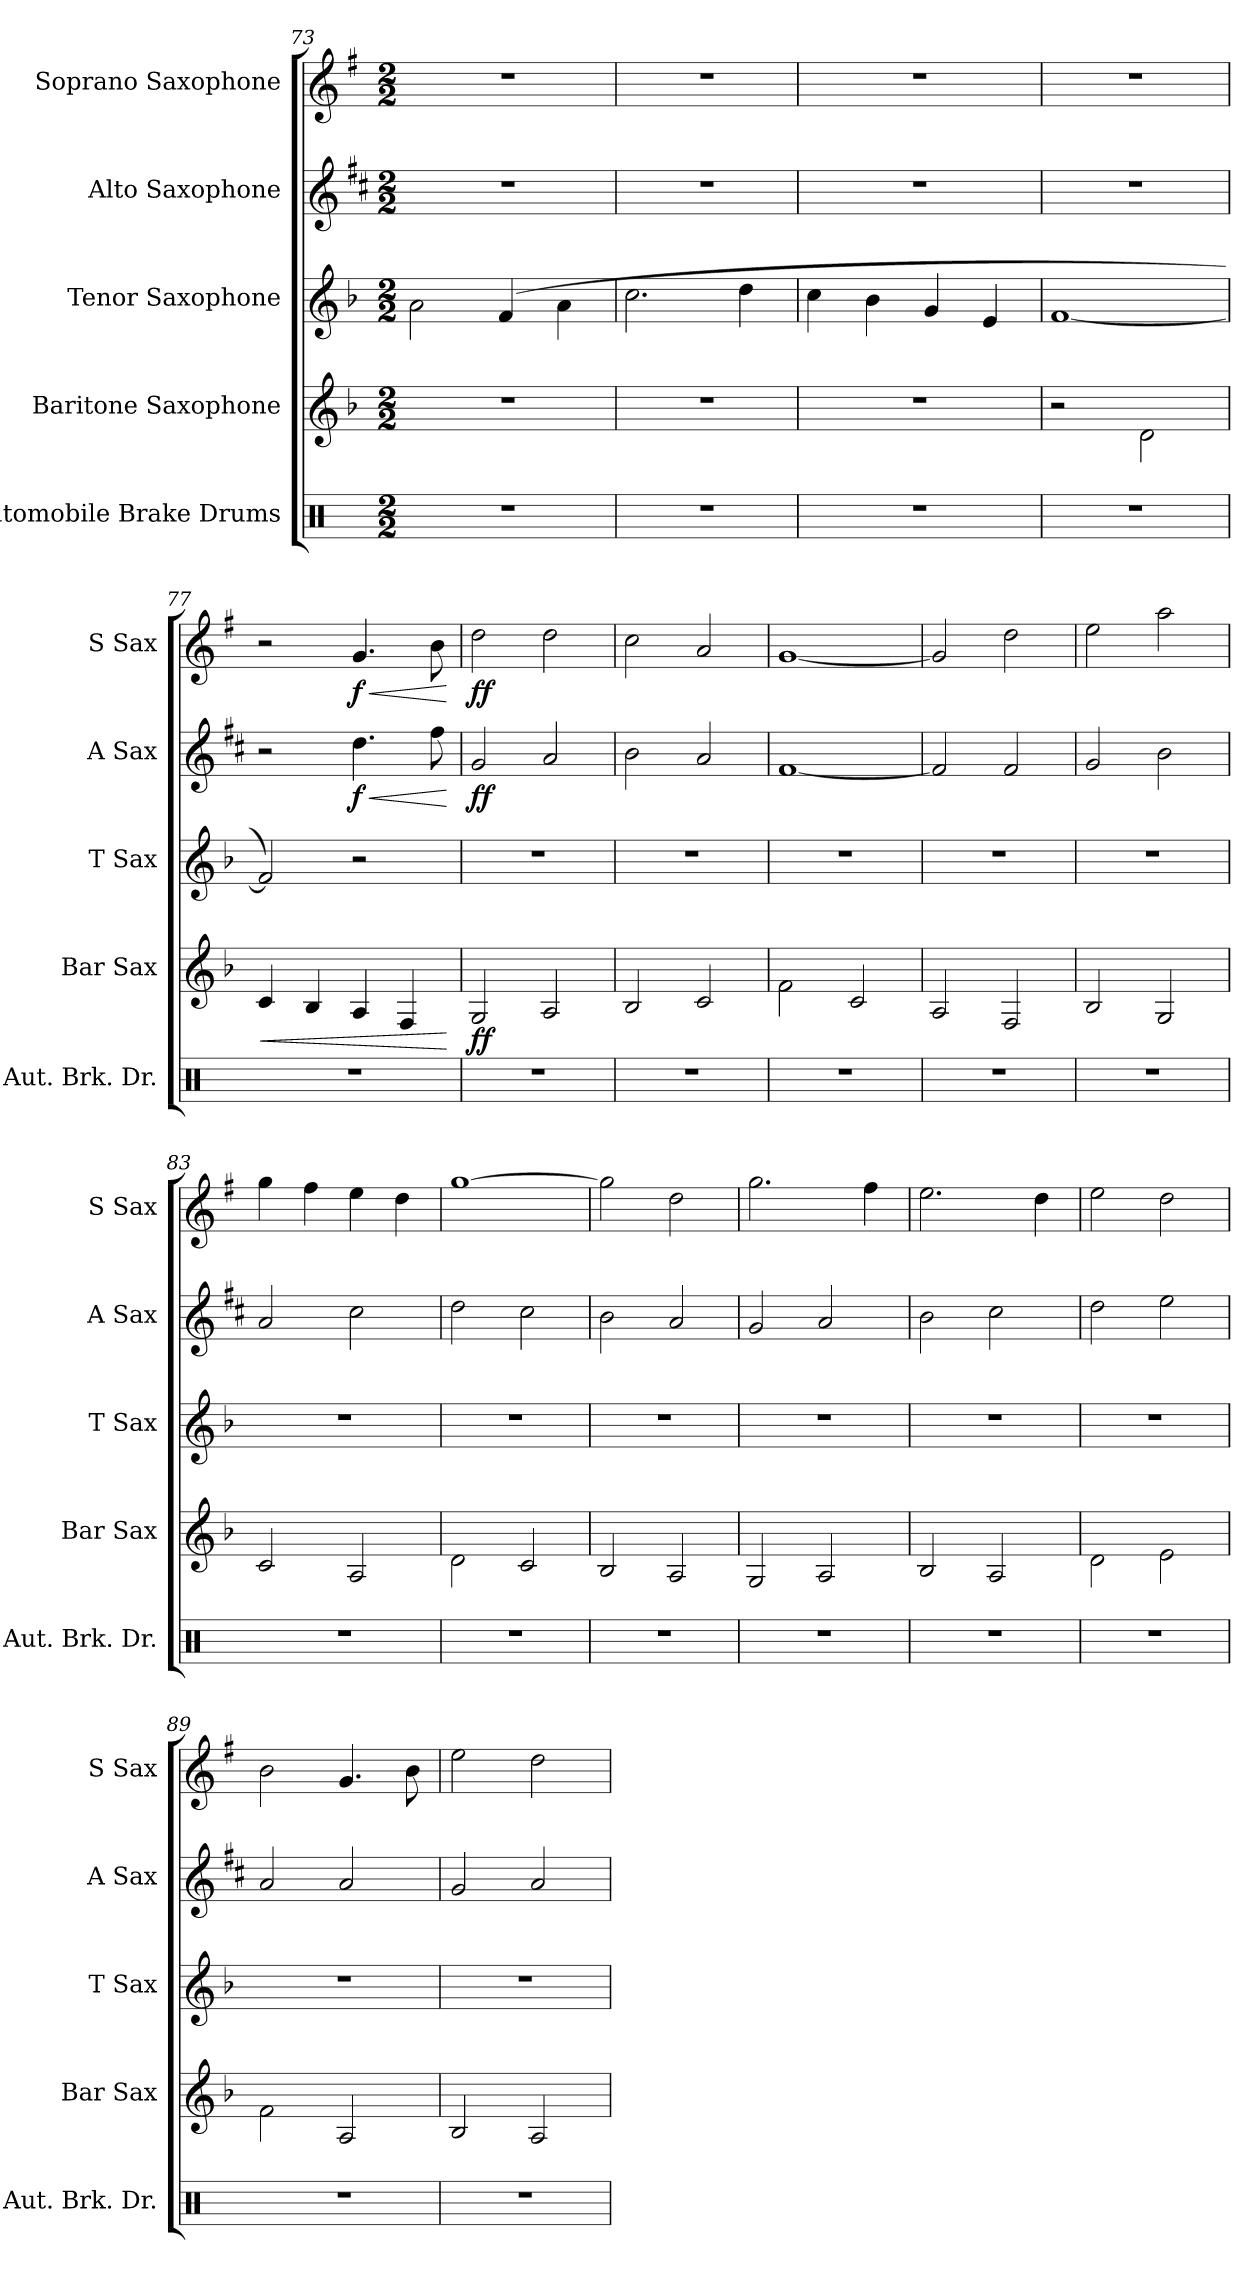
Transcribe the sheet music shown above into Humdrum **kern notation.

**kern	**kern	**dynam	**kern	**kern	**dynam	**kern	**dynam
*part5	*part4	*part4	*part3	*part2	*part2	*part1	*part1
*staff5	*staff4	*staff4	*staff3	*staff2	*staff2	*staff1	*staff1
*I"Automobile Brake Drums	*I"Baritone Saxophone	*	*I"Tenor Saxophone	*I"Alto Saxophone	*	*I"Soprano Saxophone	*
*I'Aut. Brk. Dr.	*I'Bar Sax	*	*I'T Sax	*I'A Sax	*	*I'S Sax	*
*clefX	*clefG2	*	*clefG2	*clefG2	*	*clefG2	*
*	*ITrd12c21	*	*ITrd8c14	*ITrd5c9	*	*ITrd1c2	*
*k[]	*k[b-]	*	*k[b-]	*k[b-]	*	*k[b-]	*
*M2/2	*M2/2	*	*M2/2	*M2/2	*	*M2/2	*
=73	=73	=73	=73	=73	=73	=73	=73
1r	1r	.	2A\	1r	.	1r	.
.	.	.	(4F/	.	.	.	.
.	.	.	4A\	.	.	.	.
=74	=74	=74	=74	=74	=74	=74	=74
1r	1r	.	2.c\	1r	.	1r	.
.	.	.	4d\	.	.	.	.
=75	=75	=75	=75	=75	=75	=75	=75
1r	1r	.	4c\	1r	.	1r	.
.	.	.	4B-\	.	.	.	.
.	.	.	4G/	.	.	.	.
.	.	.	4E/	.	.	.	.
=76	=76	=76	=76	=76	=76	=76	=76
1r	2r	.	[1F	1r	.	1r	.
.	2D\	.	.	.	.	.	.
=77	=77	=77	=77	=77	=77	=77	=77
!	!	!LO:HP:b	!	!	!	!	!
1r	4C/	<	2F/])	2r	.	2r	.
.	4BB-/	.	.	.	.	.	.
!	!	!	!	!	!LO:HP:b	!	!LO:HP:b
!	!	!	!	!	!LO:DY:n=1:b	!	!LO:DY:n=1:b
.	4AA/	.	2r	4.f\	< f	4.f/	< f
.	4FF/	.	.	.	.	.	.
.	.	.	.	8a\	.	8a\	.
.	.	[	.	.	[	.	[
=78	=78	=78	=78	=78	=78	=78	=78
!	!	!LO:DY:b	!	!	!LO:DY:b	!	!LO:DY:b
1r	2GG/	ff	1r	2B-/	ff	2cc\	ff
.	2AA/	.	.	2c/	.	2cc\	.
=79	=79	=79	=79	=79	=79	=79	=79
1r	2BB-/	.	1r	2d\	.	2b-\	.
.	2C/	.	.	2c/	.	2g/	.
=80	=80	=80	=80	=80	=80	=80	=80
1r	2F\	.	1r	[1A	.	[1f	.
.	2C/	.	.	.	.	.	.
=81	=81	=81	=81	=81	=81	=81	=81
1r	2AA/	.	1r	2A/]	.	2f/]	.
.	2FF/	.	.	2A/	.	2cc\	.
!!LO:LB:g=z
=82	=82	=82	=82	=82	=82	=82	=82
1r	2BB-/	.	1r	2B-/	.	2dd\	.
.	2GG/	.	.	2d\	.	2gg\	.
=83	=83	=83	=83	=83	=83	=83	=83
1r	2C/	.	1r	2c/	.	4ff\	.
.	.	.	.	.	.	4ee\	.
.	2AA/	.	.	2e\	.	4dd\	.
.	.	.	.	.	.	4cc\	.
=84	=84	=84	=84	=84	=84	=84	=84
1r	2D\	.	1r	2f\	.	[1ff	.
.	2C/	.	.	2e\	.	.	.
=85	=85	=85	=85	=85	=85	=85	=85
1r	2BB-/	.	1r	2d\	.	2ff\]	.
.	2AA/	.	.	2c/	.	2cc\	.
=86	=86	=86	=86	=86	=86	=86	=86
1r	2GG/	.	1r	2B-/	.	2.ff\	.
.	2AA/	.	.	2c/	.	.	.
.	.	.	.	.	.	4ee\	.
=87	=87	=87	=87	=87	=87	=87	=87
1r	2BB-/	.	1r	2d\	.	2.dd\	.
.	2AA/	.	.	2e\	.	.	.
.	.	.	.	.	.	4cc\	.
=88	=88	=88	=88	=88	=88	=88	=88
1r	2D\	.	1r	2f\	.	2dd\	.
.	2E\	.	.	2g\	.	2cc\	.
=89	=89	=89	=89	=89	=89	=89	=89
1r	2F\	.	1r	2c/	.	2a\	.
.	2AA/	.	.	2c/	.	4.f/	.
.	.	.	.	.	.	8a\	.
=90	=90	=90	=90	=90	=90	=90	=90
1r	2BB-/	.	1r	2B-/	.	2dd\	.
.	2AA/	.	.	2c/	.	2cc\	.
=	=	=	=	=	=	=	=
*-	*-	*-	*-	*-	*-	*-	*-
